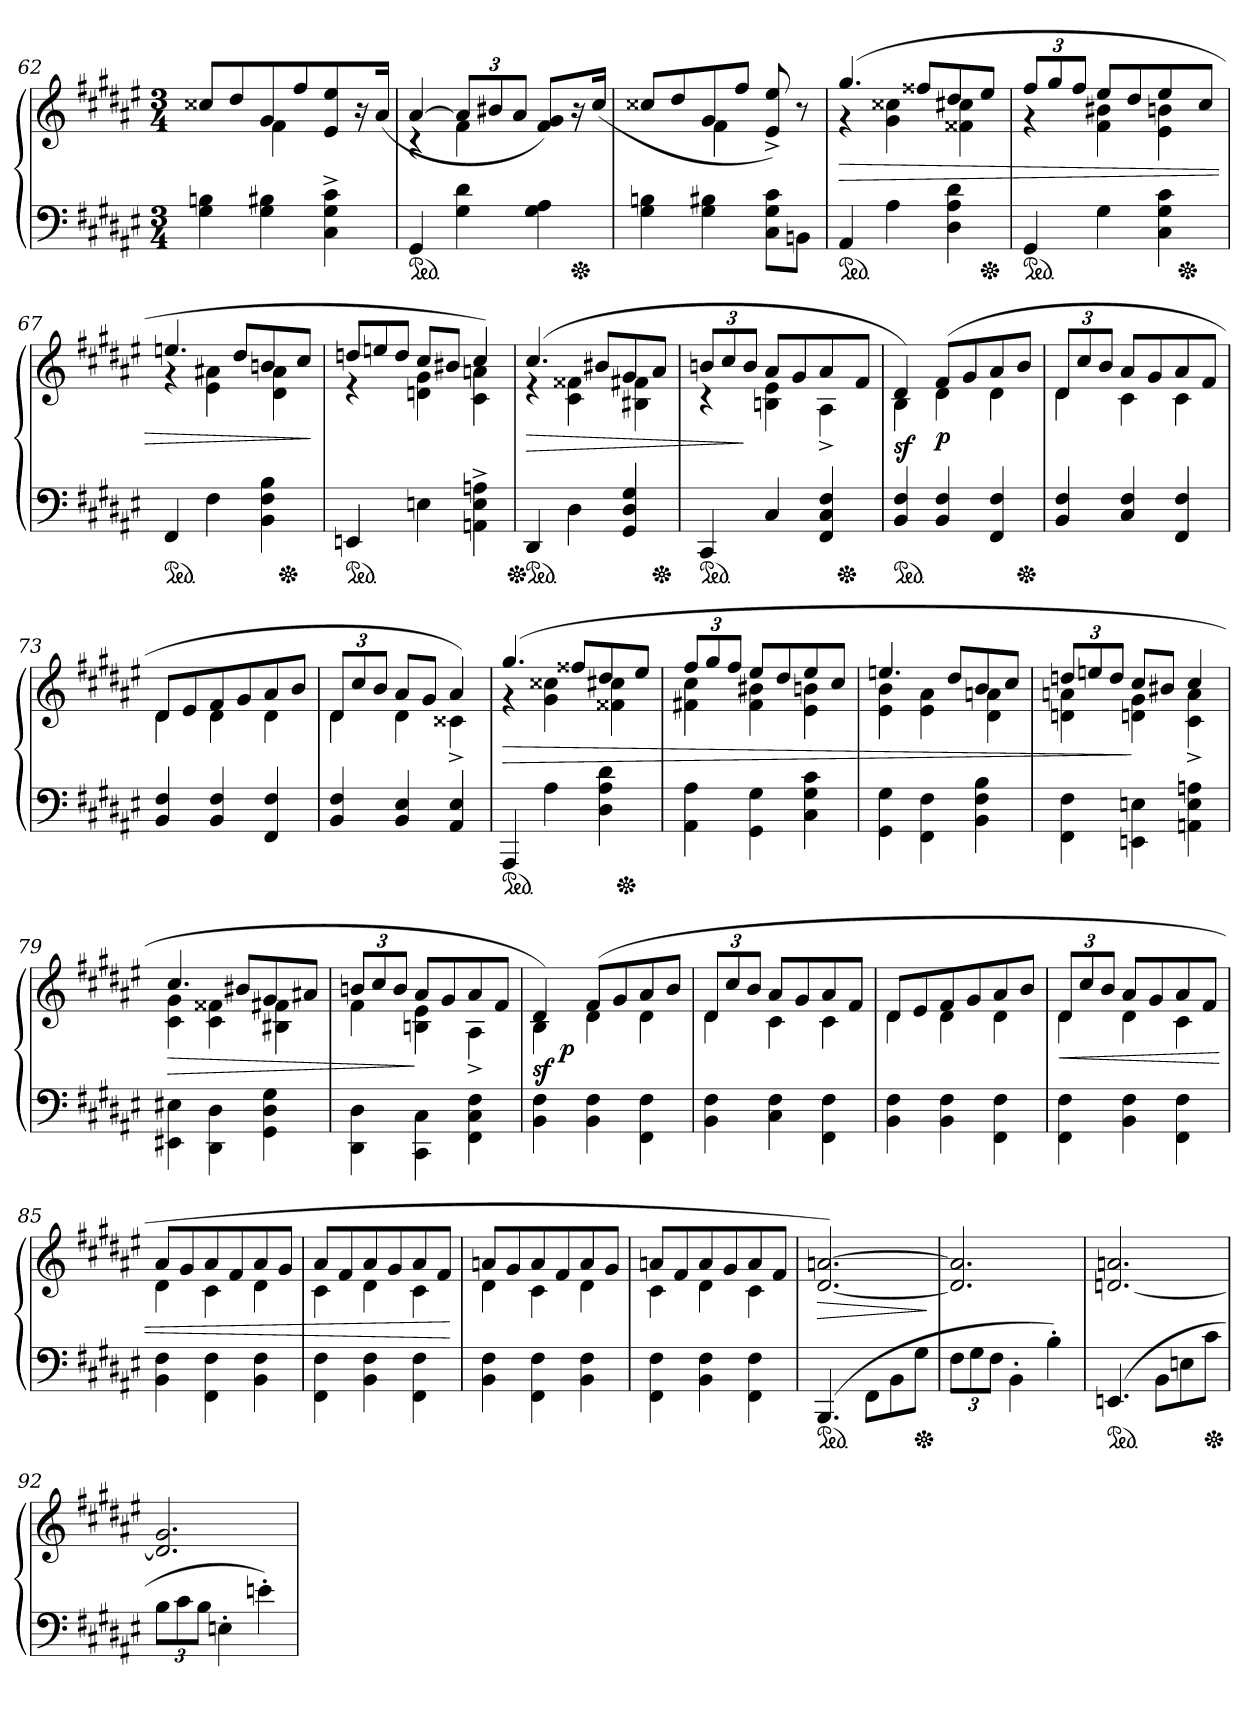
**kern	**kern	**dynam
*part1	*part1	*part1
*staff2	*staff1	*staff1/2
*clefF4	*clefG2	*
*k[f#c#g#d#a#e#]	*k[f#c#g#d#a#e#]	*
*M3/4	*M3/4	*
=62	=62	=62
*	*^	*
4G# 4Bn	8cc##XL	4ryy	.
.	8dd#	.	.
4G# 4B#X	8g#	4f#	.
.	8ff#	.	.
4C#^ 4G#^ 4c#^	8e# 8ee#	4ryy	.
.	16r	.	.
.	(>16a#Jk	.	.
=63	=63	=63	=63
*ped	*	*	*
4GG#	[4a#	4r	.
4G# 4d#	12a#L]	4f#	.
.	12b#X	.	.
.	12a#J	.	.
4G# 4A#	8f# 8g#L)	4ryy	.
*Xped	*	*	*
.	16r	.	.
.	(>16cc#Jk	.	.
=64	=64	=64	=64
4G# 4Bn	8cc##XL	4ryy	.
.	8dd#	.	.
4G# 4B#X	8g#	4f#	.
.	8ff#J	.	.
8C# 8G# 8c#L	8e#^ 8ee#^)	4ryy	.
8BBnJ	8r	.	.
=65	=65	=65	=65
*ped	*	*	*
4AA#	(4.gg#	4r	>
4A#	.	4g# 4cc##X	.
.	8ff##XL	.	.
4D# 4A# 4d#	8dd#	4f##X 4cc#X	.
*Xped	*	*	*
.	8ee#J	.	.
=66	=66	=66	=66
*ped	*	*	*
*	*	*^	*
4GG#	12ff#L	4r	2ryy	.
.	12gg#	.	.	.
.	12ff#J	.	.	.
4G#	8ee#L	4f# 4b#X	.	.
.	8dd#	.	.	.
4C# 4G# 4c#	8ee#	4e# 4bn	16ryy	.
*Xped	*	*	*	*
.	.	.	8.ryy	.
.	8cc#J	.	.	.
=67	=67	=67	=67	=67
*ped	*	*	*	*
4FF#	4.een	4r	2ryy	.
4F#	.	4e# 4a#X	.	.
.	8dd#L	.	.	.
4BB 4F# 4B	8bn	4d# 4a#	16ryy	.
*Xped	*	*	*	*
.	.	.	8.ryy	.
.	8cc#J	.	.	.
.	.	.	.	]
*	*v	*v	*v	*
=68	=68	=68
*	*Xtuplet	*
*	*^	*
*ped	*	*	*
4EEn	12ddnL	4r	.
.	12een	.	.
.	12ddJ	.	.
4En	8cc#L	4dn 4g#	.
.	8b#XJ	.	.
4AAn^ 4E^ 4An^	4cc#)	4c# 4an	.
=69	=69	=69	=69
*Xped	*	*	*
*ped	*	*	*
4DD#	(4.cc#	4r	>
4D#	.	4c# 4f##X	.
.	8b#XL	.	.
4GG# 4D# 4G#	8g#	4B#X 4f#X	.
*Xped	*	*	*
.	8a#J	.	.
*	*v	*v	*
=70	=70	=70
*	*tuplet	*
*	*^	*
*ped	*	*	*
*	*	*^	*
4CC#	12bnL	4r	2ryy	.
.	12cc#	.	.	.
.	12bJ	.	.	]
4C#	8a#L	4Bn 4e#	.	.
.	8g#	.	.	.
4FF# 4C# 4F#	8a#	4A#^	16ryy	.
*Xped	*	*	*	*
.	.	.	8.ryy	.
.	8f#J	.	.	.
*	*	*v	*v	*
=71	=71	=71	=71
*ped	*	*	*
4BB/ 4F#/	4d#)	4B	sf
4BB/ 4F#/	(8f#L	4d#	p
.	8g#	.	.
4FF# 4F#	8a#	4d#	.
*Xped	*	*	*
.	8bJ	.	.
=72	=72	=72	=72
4BB/ 4F#/	12d#L	4d#	.
.	12cc#	.	.
.	12bJ	.	.
4C#/ 4F#/	8a#L	4c#	.
.	8g#	.	.
4FF# 4F#	8a#	4c#	.
.	8f#J	.	.
=73	=73	=73	=73
4BB/ 4F#/	8d#L	4d#	.
.	8e#	.	.
4BB/ 4F#/	8f#	4d#	.
.	8g#	.	.
4FF# 4F#	8a#	4d#	.
.	8bJ	.	.
=74	=74	=74	=74
4BB/ 4F#/	12d#L	4d#	.
.	12cc#	.	.
.	12bJ	.	.
4BB/ 4E#/	8a#L	4d#	.
.	8g#J	.	.
4AA#/ 4E#/	4a#)	4c##X^	.
=75	=75	=75	=75
*ped	*	*	*
*	*	*^	*
4AAA#	(4.gg#	4r	2ryy	>
4A#	.	4g# 4cc##X	.	.
.	8ff##XL	.	.	.
4D# 4A# 4d#	8dd#	4f##X 4cc#X	16ryy	.
*Xped	*	*	*	*
.	.	.	8.ryy	.
.	8ee#J	.	.	.
*	*	*v	*v	*
=76	=76	=76	=76
4AA# 4A#	12ff#L	4f#X 4cc#	.
.	12gg#	.	.
.	12ff#J	.	.
4GG#\ 4G#\	8ee#L	4f# 4b#X	.
.	8dd#	.	.
4C# 4G# 4c#	8ee#	4e# 4bn	.
.	8cc#J	.	.
=77	=77	=77	=77
4GG#\ 4G#\	4.een	4e# 4b	.
4FF#\ 4F#\	.	4e# 4a#	.
.	8dd#L	.	.
4BB 4F# 4B	8b	4d# 4an	.
.	8cc#J	.	.
=78	=78	=78	=78
4FF#\ 4F#\	12ddnL	4dn 4an	.
.	12een	.	.
.	12ddJ	.	.
4EEn\ 4En\	8cc#L	4dn 4g#	]
.	8b#XJ	.	.
4AAn 4E 4An	4cc#	4c#^ 4a^	.
=79	=79	=79	=79
4EE#X\ 4E#X\	4.cc#	4c# 4g#	>
4DD#\ 4D#\	.	4c# 4f##X	.
.	8b#XL	.	.
4GG#\ 4D#\ 4G#\	8g#	4B#X 4f#X	.
.	8a#XJ	.	.
=80	=80	=80	=80
4DD#\ 4D#\	12bnL	4f#	.
.	12cc#	.	.
.	12bJ	.	.
4CC#\ 4C#\	8a#L	4Bn 4e#	]
.	8g#	.	.
4FF#\ 4C#\ 4F#\	8a#	4A#^	.
.	8f#J	.	.
=81	=81	=81	=81
*	*	*^	*
4BB\ 4F#\	4d#)	4B	8ryy	sf
.	.	.	2ryy	p
4BB\ 4F#\	(8f#L	4d#	.	.
.	8g#	.	.	.
4FF#\ 4F#\	8a#	4d#	.	.
.	8bJ	.	8ryy	.
*	*	*v	*v	*
=82	=82	=82	=82
4BB 4F#	12d#L	4d#	.
.	12cc#	.	.
.	12bJ	.	.
4C# 4F#	8a#L	4c#	.
.	8g#	.	.
4FF#\ 4F#\	8a#	4c#	.
.	8f#J	.	.
=83	=83	=83	=83
4BB 4F#	8d#L	4d#	.
.	8e#	.	.
4BB 4F#	8f#	4d#	.
.	8g#	.	.
4FF#\ 4F#\	8a#	4d#	.
.	8bJ	.	.
=84	=84	=84	=84
4FF#\ 4F#\	12d#L	4d#	<
.	12cc#	.	.
.	12bJ	.	.
4BB 4F#	8a#L	4d#	.
.	8g#	.	.
4FF#\ 4F#\	8a#	4c#	.
.	8f#J	.	.
=85	=85	=85	=85
4BB 4F#	8a#L	4d#	.
.	8g#	.	.
4FF#\ 4F#\	8a#	4c#	.
.	8f#	.	.
4BB 4F#	8a#	4d#	.
.	8g#J	.	.
=86	=86	=86	=86
4FF#\ 4F#\	8a#L	4c#	.
.	8f#	.	.
4BB 4F#	8a#	4d#	.
.	8g#	.	.
4FF#\ 4F#\	8a#	4c#	.
.	8f#J	.	.
*	*v	*v	*
.	.	[
=87	=87	=87
*	*^	*
4BB 4F#	8anL	4d#	.
.	8g#	.	.
4FF#\ 4F#\	8a	4c#	.
.	8f#	.	.
4BB 4F#	8a	4d#	.
.	8g#J	.	.
=88	=88	=88	=88
4FF#\ 4F#\	8anL	4c#	.
.	8f#	.	.
4BB 4F#	8a	4d#	.
.	8g#	.	.
4FF#\ 4F#\	8a	4c#	.
.	8f#J	.	.
*	*v	*v	*
=89	=89	=89
*ped	*	*
(>4.BBB	[2.d# [2.an)	>
8FF#\L	.	.
8BB	.	.
*Xped	*	*
8G#J	.	.
.	.	]
=90	=90	=90
12F#L	2.d#] 2.an]	.
12G#	.	.
12F#J	.	.
4BB'\	.	.
4B')	.	.
=91	=91	=91
*ped	*	*
(>4.EEn	[2.dn 2.an	.
8BBL	.	.
8En	.	.
*Xped	*	*
8c#J	.	.
=92	=92	=92
12BL	2.dn] 2.g#	.
12c#	.	.
12BJ	.	.
4En'	.	.
4en')	.	.
=	=	=
*-	*-	*-
